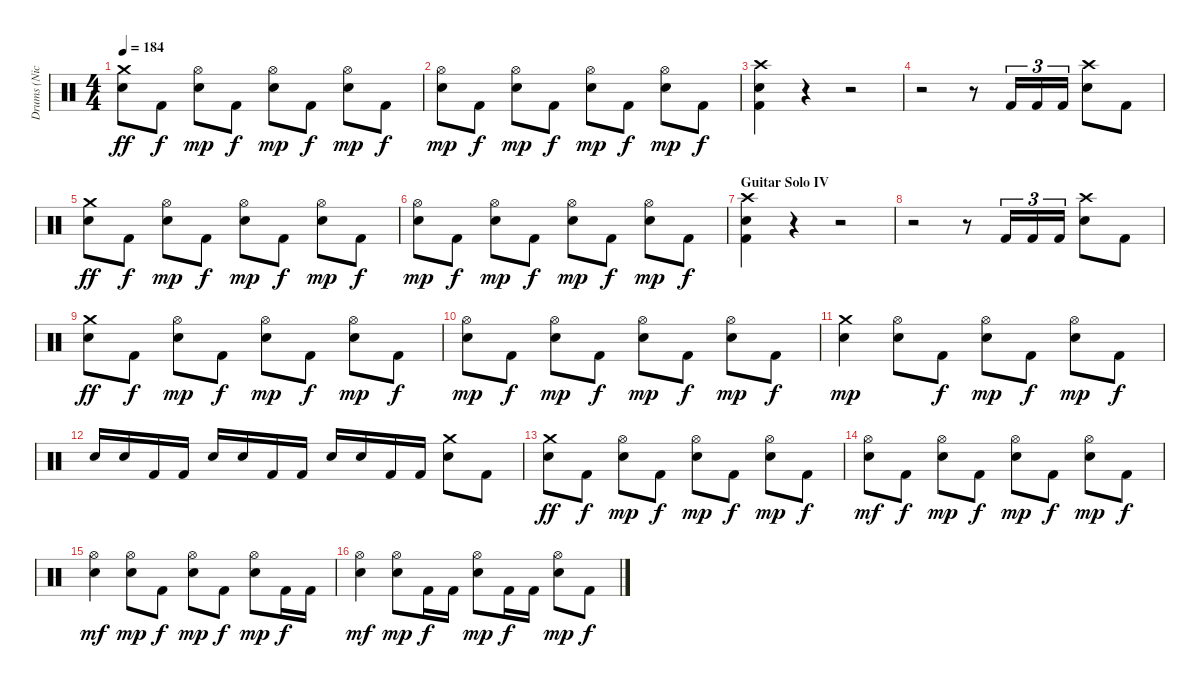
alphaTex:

\track ("Drums (Nick Menza)" "Drums (Nic") {instrument percussion}
\staff {score}
\articulation defaults
\ts (4 4)
\tempo 184
\clef neutral
\ks c
("Crash medium (hit)" "Snare (hit) 2").8{dy ff} "Kick (hit) 2".8{dy f} ("Hi-Hat (open)" "Snare (hit) 2").8{dy mp} "Kick (hit) 2".8{dy f} ("Hi-Hat (open)" "Snare (hit) 2").8{dy mp} "Kick (hit) 2".8{dy f} ("Hi-Hat (open)" "Snare (hit) 2").8{dy mp} "Kick (hit) 2".8{dy f} |
("Hi-Hat (open)" "Snare (hit) 2").8{dy mp} "Kick (hit) 2".8{dy f} ("Hi-Hat (open)" "Snare (hit) 2").8{dy mp} "Kick (hit) 2".8{dy f} ("Hi-Hat (open)" "Snare (hit) 2").8{dy mp} "Kick (hit) 2".8{dy f} ("Hi-Hat (open)" "Snare (hit) 2").8{dy mp} "Kick (hit) 2".8{dy f} |
("Crash high (hit)" "Snare (hit) 2" "Kick (hit) 2").4 r.4 r.2 |
r.2 r.8 "Kick (hit) 2".16{tu (3 2)} "Kick (hit) 2".16{tu (3 2)} "Kick (hit) 2".16{tu (3 2)} ("Crash high (hit)" "Snare (hit) 2").8 "Kick (hit) 2".8 |
("Crash medium (hit)" "Snare (hit) 2").8{dy ff} "Kick (hit) 2".8{dy f} ("Hi-Hat (open)" "Snare (hit) 2").8{dy mp} "Kick (hit) 2".8{dy f} ("Hi-Hat (open)" "Snare (hit) 2").8{dy mp} "Kick (hit) 2".8{dy f} ("Hi-Hat (open)" "Snare (hit) 2").8{dy mp} "Kick (hit) 2".8{dy f} |
("Hi-Hat (open)" "Snare (hit) 2").8{dy mp} "Kick (hit) 2".8{dy f} ("Hi-Hat (open)" "Snare (hit) 2").8{dy mp} "Kick (hit) 2".8{dy f} ("Hi-Hat (open)" "Snare (hit) 2").8{dy mp} "Kick (hit) 2".8{dy f} ("Hi-Hat (open)" "Snare (hit) 2").8{dy mp} "Kick (hit) 2".8{dy f} |
\section ("" "Guitar Solo IV")
("Crash high (hit)" "Snare (hit) 2" "Kick (hit) 2").4 r.4 r.2 |
r.2 r.8 "Kick (hit) 2".16{tu (3 2)} "Kick (hit) 2".16{tu (3 2)} "Kick (hit) 2".16{tu (3 2)} ("Crash high (hit)" "Snare (hit) 2").8 "Kick (hit) 2".8 |
("Crash medium (hit)" "Snare (hit) 2").8{dy ff} "Kick (hit) 2".8{dy f} ("Hi-Hat (open)" "Snare (hit) 2").8{dy mp} "Kick (hit) 2".8{dy f} ("Hi-Hat (open)" "Snare (hit) 2").8{dy mp} "Kick (hit) 2".8{dy f} ("Hi-Hat (open)" "Snare (hit) 2").8{dy mp} "Kick (hit) 2".8{dy f} |
("Hi-Hat (open)" "Snare (hit) 2").8{dy mp} "Kick (hit) 2".8{dy f} ("Hi-Hat (open)" "Snare (hit) 2").8{dy mp} "Kick (hit) 2".8{dy f} ("Hi-Hat (open)" "Snare (hit) 2").8{dy mp} "Kick (hit) 2".8{dy f} ("Hi-Hat (open)" "Snare (hit) 2").8{dy mp} "Kick (hit) 2".8{dy f} |
("Crash medium (hit)" "Snare (hit) 2").4{dy mp} ("Hi-Hat (open)" "Snare (hit) 2").8 "Kick (hit) 2".8{dy f} ("Hi-Hat (open)" "Snare (hit) 2").8{dy mp} "Kick (hit) 2".8{dy f} ("Hi-Hat (open)" "Snare (hit) 2").8{dy mp} "Kick (hit) 2".8{dy f} |
"Snare (hit) 2".16 "Snare (hit) 2".16 "Kick (hit) 2".16 "Kick (hit) 2".16 "Snare (hit) 2".16 "Snare (hit) 2".16 "Kick (hit) 2".16 "Kick (hit) 2".16 "Snare (hit) 2".16 "Snare (hit) 2".16 "Kick (hit) 2".16 "Kick (hit) 2".16 ("Crash medium (hit)" "Snare (hit) 2").8 "Kick (hit) 2".8 |
("Crash medium (hit)" "Snare (hit) 2").8{dy ff} "Kick (hit) 2".8{dy f} ("Hi-Hat (open)" "Snare (hit) 2").8{dy mp} "Kick (hit) 2".8{dy f} ("Hi-Hat (open)" "Snare (hit) 2").8{dy mp} "Kick (hit) 2".8{dy f} ("Hi-Hat (open)" "Snare (hit) 2").8{dy mp} "Kick (hit) 2".8{dy f} |
("Hi-Hat (open)" "Snare (hit) 2").8{dy mf} "Kick (hit) 2".8{dy f} ("Hi-Hat (open)" "Snare (hit) 2").8{dy mp} "Kick (hit) 2".8{dy f} ("Hi-Hat (open)" "Snare (hit) 2").8{dy mp} "Kick (hit) 2".8{dy f} ("Hi-Hat (open)" "Snare (hit) 2").8{dy mp} "Kick (hit) 2".8{dy f} |
("Hi-Hat (open)" "Snare (hit) 2").4{dy mf} ("Hi-Hat (open)" "Snare (hit) 2").8{dy mp} "Kick (hit) 2".8{dy f} ("Hi-Hat (open)" "Snare (hit) 2").8{dy mp} "Kick (hit) 2".8{dy f} ("Hi-Hat (open)" "Snare (hit) 2").8{dy mp} "Kick (hit) 2".16{dy f} "Kick (hit) 2".16 |
("Hi-Hat (open)" "Snare (hit) 2").4{dy mf} ("Hi-Hat (open)" "Snare (hit) 2").8{dy mp} "Kick (hit) 2".16{dy f} "Kick (hit) 2".16 ("Hi-Hat (open)" "Snare (hit) 2").8{dy mp} "Kick (hit) 2".16{dy f} "Kick (hit) 2".16 ("Hi-Hat (open)" "Snare (hit) 2").8{dy mp} "Kick (hit) 2".8{dy f}
